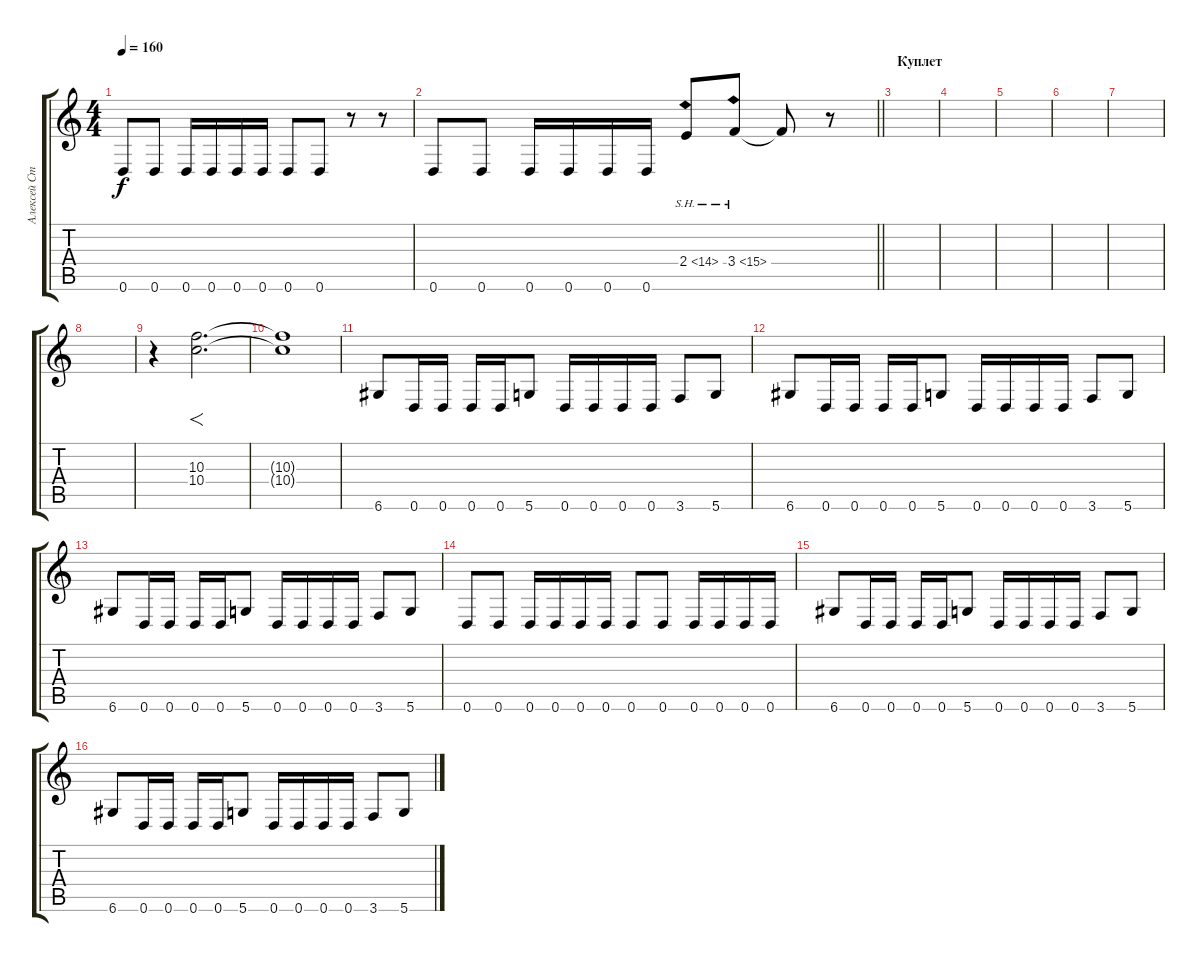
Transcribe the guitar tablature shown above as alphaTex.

\track ("Алексей Страйк" "Алексей Ст") {instrument distortionguitar}
\staff {score tabs}
\tuning (E4 B3 G3 D3 A2 D2) {hide}
\ts (4 4)
\tempo 160
\clef g2
\ks c
0.6.8{dy f} 0.6.8 0.6.16 0.6.16 0.6.16 0.6.16 0.6.8 0.6.8 r.8 r.8 |
\barLineRight lightlight
0.6.8 0.6.8 0.6.16 0.6.16 0.6.16 0.6.16 2.4{sh 12}.8 3.4{sh 12}.8 3.4{t}.8 r.8 |
\section ("" "Куплет")
|
|
|
|
|
|
r.4 (10.3 10.4).2{f d} |
(10.3{t} 10.4{t}).1 |
6.6.8 0.6.16 0.6.16 0.6.16 0.6.16 5.6.8 0.6.16 0.6.16 0.6.16 0.6.16 3.6.8 5.6.8 |
6.6.8 0.6.16 0.6.16 0.6.16 0.6.16 5.6.8 0.6.16 0.6.16 0.6.16 0.6.16 3.6.8 5.6.8 |
6.6.8 0.6.16 0.6.16 0.6.16 0.6.16 5.6.8 0.6.16 0.6.16 0.6.16 0.6.16 3.6.8 5.6.8 |
0.6.8 0.6.8 0.6.16 0.6.16 0.6.16 0.6.16 0.6.8 0.6.8 0.6.16 0.6.16 0.6.16 0.6.16 |
6.6.8 0.6.16 0.6.16 0.6.16 0.6.16 5.6.8 0.6.16 0.6.16 0.6.16 0.6.16 3.6.8 5.6.8 |
6.6.8 0.6.16 0.6.16 0.6.16 0.6.16 5.6.8 0.6.16 0.6.16 0.6.16 0.6.16 3.6.8 5.6.8
